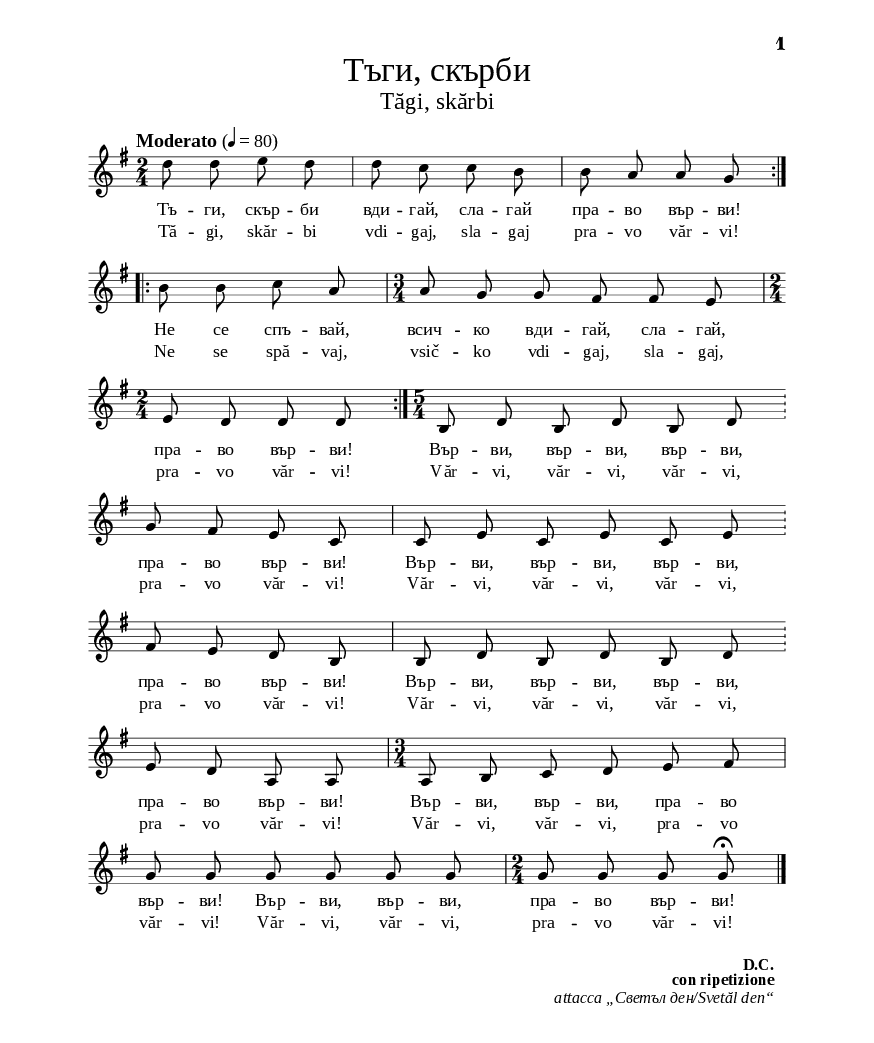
\version "2.24.3"

% include paper part and global functions
\include "include/globals.ily"

\bookpart {
  \label #'ref089
  \tocItem \markup "Тъги, скърби – Tăgi, skărbi "
  \include "include/bookpart-paper.ily"
  \score {
    \include "include/score-layout.ily"

    \new Voice \absolute  {
      \clef treble
      \key g \major
      \time 2/4
      \tempoFunc "Moderato" 4 "80"
      \override Staff.BarLine.gap = 0.5
      \autoBeamOff


       d''8 d'' e'' d'' | d''8 c'' c'' b' | b'8 a' a' g' \bar ":.|.:" \break 

      
        b' b' c'' a' | \time 3/4 a' g' g' fis' fis' e' \break

        \time 2/4 e' d' d' d' |
      \bar ":|." \time 5/4 b d' b d' b d' \bar "!" \break

      g' fis' e' c' | c' e' c' e'  c' e'  \bar "!" \break

      fis' e' d' b  | b d' b d' b d'  \bar "!" \break

      e' d' a a | \time 3/4 a b c' d' e' fis' |  \break

      g' g' g' g' g' g' \time 2/4  g' g' g' g' \fermata  |  \bar "|."

    }
    \addlyrics {
      Тъ -- ги, скър -- би вди  -- гай, сла  -- гай

      пра  --  во вър -- ви!

      Не се спъ -- вай, всич -- ко вди -- гай,

      сла -- гай, пра -- во вър -- ви!

      Вър -- ви, вър -- ви, вър -- ви, пра -- во вър -- ви!

      Вър -- ви, вър -- ви, вър -- ви, пра -- во вър -- ви!

      Вър -- ви, вър -- ви, вър -- ви, пра -- во вър -- ви!

      Вър -- ви, вър -- ви, пра -- во вър -- ви!

      Вър -- ви, вър -- ви, пра -- во вър -- ви!
    }
    \addlyrics {
      Tă -- gi, skăr -- bi vdi  -- gaj, sla  -- gaj

      pra  --  vo văr -- vi!

      Ne se spă -- vaj, vsič -- ko vdi -- gaj,

      sla -- gaj, pra -- vo văr -- vi!

      Văr -- vi, văr -- vi, văr -- vi, pra -- vo văr -- vi!

      Văr -- vi, văr -- vi, văr -- vi, pra -- vo văr -- vi!

      Văr -- vi, văr -- vi, văr -- vi, pra -- vo văr -- vi!

      Văr -- vi, văr -- vi, pra -- vo văr -- vi!

      Văr -- vi, văr -- vi, pra -- vo văr -- vi!
    }

    \header {
      title = \titleFunc "Тъги, скърби" "Tăgi, skărbi"
    }

    \midi{}

  } % score


  \markup \empty-one
  \markup \dc-two "D.C." " con ripetizione"
  \markup \italic \dc-one-nobold "attacca „Светъл ден/Svetăl den“"
  %

\pageBreak

  % include foreign translation(s) of the song
  \version "2.24.4"

\markup \fill-line { \fontsize #deTitleFontSize "Trauer, Leid" }
\markup \null
\markup \null

\markup \abs-fontsize #10 {

   \hspace #25
  \override #`(baseline-skip . ,deCoupletBaselineSkip)
  \column {
	   
\line { " "Hebe auf Trauer und Leid, leg sie beiseite, }

  \line { " "und geh gerade.}

  \line { " "Stolpere nicht, hebe alles auf, }
  
  \line { " "lege es beiseite und gehe gerade.}

  \line { " "Gehe, gehe, gehe, gerade gehe!}

  \line { " "Gehe, gehe, gehe, gerade gehe!}

  \line { " "Gehe, gehe, gehe, gerade gehe!}

  \line { " "Gehe, gehe, gerade gehe,}

  \line { " "gehe, gehe gerade gehe!}


  
    }
}


} % bookpart
